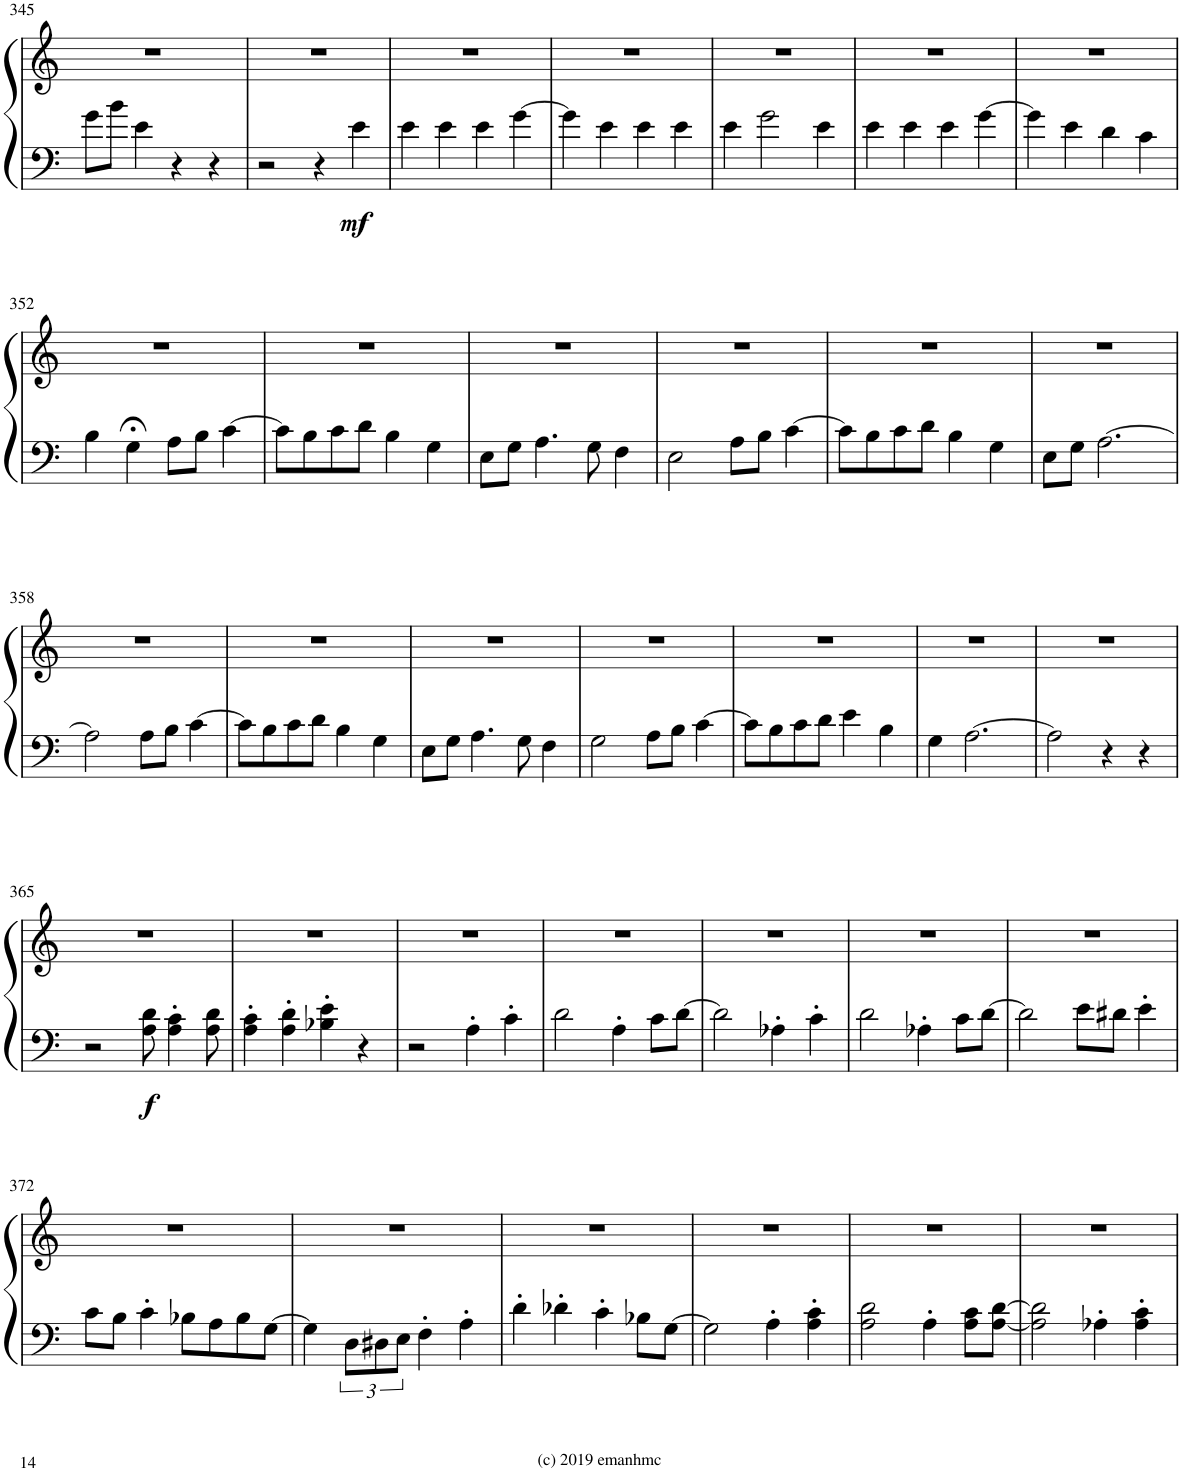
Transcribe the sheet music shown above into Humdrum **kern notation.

**kern	**kern	**dynam
*part1	*part1	*part1
*staff2	*staff1	*staff1/2
*I"Piano	*	*
*I'Pno.	*	*
!!LO:PB:g=z
*clefF4	*clefG2	*
*k[]	*k[]	*
*M4/4	*M4/4	*
*met(c)	*met(c)	*
=345	=345	=345
8g\L	1r	.
8b\J	.	.
4e\	.	.
4r	.	.
4r	.	.
=346	=346	=346
2r	1r	.
4r	.	.
!	!	!LO:DY:b=2
4e\	.	mf
=347	=347	=347
4e\	1r	.
4e\	.	.
4e\	.	.
[4g\	.	.
=348	=348	=348
4g\]	1r	.
4e\	.	.
4e\	.	.
4e\	.	.
=349	=349	=349
4e\	1r	.
2g\	.	.
4e\	.	.
=350	=350	=350
4e\	1r	.
4e\	.	.
4e\	.	.
[4g\	.	.
=351	=351	=351
4g\]	1r	.
4e\	.	.
4d\	.	.
4c\	.	.
!!LO:LB:g=z
=352	=352	=352
4B\	1r	.
4G;<\	.	.
8A\L	.	.
8B\J	.	.
[4c\	.	.
=353	=353	=353
8c\L]	1r	.
8B\	.	.
8c\	.	.
8d\J	.	.
4B\	.	.
4G\	.	.
=354	=354	=354
8E\L	1r	.
8G\J	.	.
4.A\	.	.
8G\	.	.
4F\	.	.
=355	=355	=355
2E\	1r	.
8A\L	.	.
8B\J	.	.
[4c\	.	.
=356	=356	=356
8c\L]	1r	.
8B\	.	.
8c\	.	.
8d\J	.	.
4B\	.	.
4G\	.	.
=357	=357	=357
8E\L	1r	.
8G\J	.	.
[2.A\	.	.
!!LO:LB:g=z
=358	=358	=358
2A\]	1r	.
8A\L	.	.
8B\J	.	.
[4c\	.	.
=359	=359	=359
8c\L]	1r	.
8B\	.	.
8c\	.	.
8d\J	.	.
4B\	.	.
4G\	.	.
=360	=360	=360
8E\L	1r	.
8G\J	.	.
4.A\	.	.
8G\	.	.
4F\	.	.
=361	=361	=361
2G\	1r	.
8A\L	.	.
8B\J	.	.
[4c\	.	.
=362	=362	=362
8c\L]	1r	.
8B\	.	.
8c\	.	.
8d\J	.	.
4e\	.	.
4B\	.	.
=363	=363	=363
4G\	1r	.
[2.A\	.	.
=364	=364	=364
2A\]	1r	.
4r	.	.
4r	.	.
!!LO:LB:g=z
=365	=365	=365
2r	1r	.
!	!	!LO:DY:b=2
8A\ 8d\	.	f
4A\' 4c\'	.	.
8A\ 8d\	.	.
=366	=366	=366
4A\' 4c\'	1r	.
4A\' 4d\'	.	.
4B-X\' 4e\'	.	.
4r	.	.
=367	=367	=367
2r	1r	.
4A'\	.	.
4c'\	.	.
=368	=368	=368
2d\	1r	.
4A'\	.	.
8c\L	.	.
[8d\J	.	.
=369	=369	=369
2d\]	1r	.
4A-X'\	.	.
4c'\	.	.
=370	=370	=370
2d\	1r	.
4A-X'\	.	.
8c\L	.	.
[8d\J	.	.
=371	=371	=371
2d\]	1r	.
8e\L	.	.
8d#X\J	.	.
4e'\	.	.
!!LO:LB:g=z
=372	=372	=372
8c\L	1r	.
8B\J	.	.
4c'\	.	.
8B-X\L	.	.
8A\	.	.
8B-\	.	.
[8G\J	.	.
=373	=373	=373
4G\]	1r	.
12D\L	.	.
12D#X\	.	.
12E\J	.	.
4F'\	.	.
4A'\	.	.
=374	=374	=374
4d'\	1r	.
4d-X'\	.	.
4c'\	.	.
8B-X\L	.	.
[8G\J	.	.
=375	=375	=375
2G\]	1r	.
4A'\	.	.
4A\' 4c\'	.	.
=376	=376	=376
2A\ 2d\	1r	.
4A'\	.	.
8A\ 8c\L	.	.
[8A\ [8d\J	.	.
=377	=377	=377
2A\] 2d\]	1r	.
4A-X'\	.	.
4A-\' 4c\'	.	.
=	=	=
*-	*-	*-
